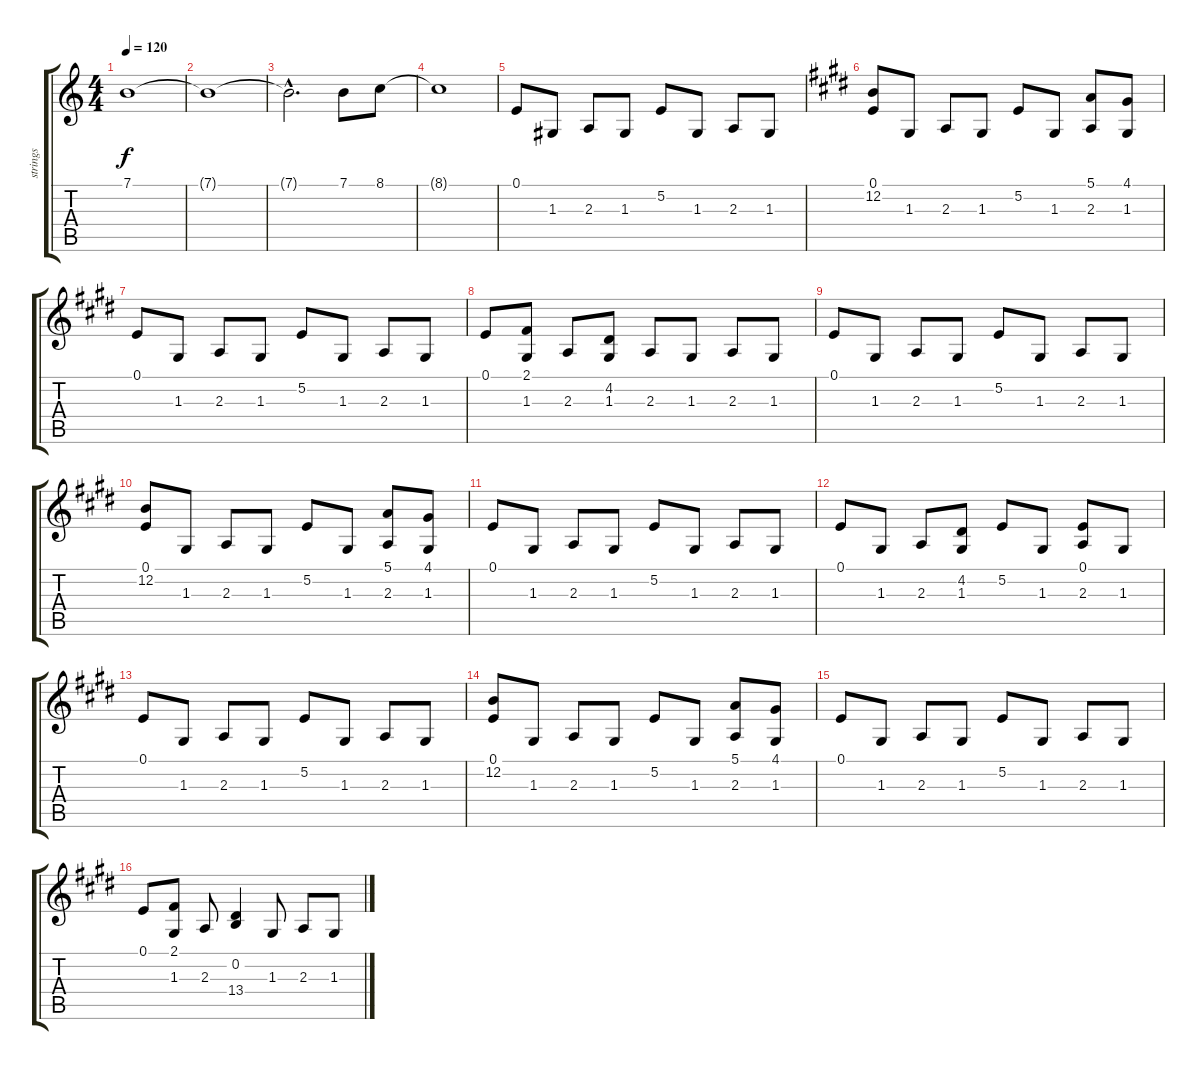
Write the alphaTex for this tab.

\track ("strings" "strings") {instrument stringensemble1}
\staff {score tabs}
\tuning (E4 B3 G3 D3 A2 E2) {hide}
\ts (4 4)
\tempo 120
\clef g2
\ks c
7.1.1{dy f} |
7.1{t}.1 |
7.1{hac t}.2{d} 7.1.8 8.1.8 |
8.1{t}.1 |
0.1.8 1.3.8 2.3.8 1.3.8 5.2.8 1.3.8 2.3.8 1.3.8 |
\ks e
(0.1 12.2).8 1.3.8 2.3.8 1.3.8 5.2.8 1.3.8 (5.1 2.3).8 (4.1 1.3).8 |
0.1.8 1.3.8 2.3.8 1.3.8 5.2.8 1.3.8 2.3.8 1.3.8 |
0.1.8 (2.1 1.3).8 2.3.8 (4.2 1.3).8 2.3.8 1.3.8 2.3.8 1.3.8 |
0.1.8 1.3.8 2.3.8 1.3.8 5.2.8 1.3.8 2.3.8 1.3.8 |
(0.1 12.2).8 1.3.8 2.3.8 1.3.8 5.2.8 1.3.8 (5.1 2.3).8 (4.1 1.3).8 |
0.1.8 1.3.8 2.3.8 1.3.8 5.2.8 1.3.8 2.3.8 1.3.8 |
0.1.8 1.3.8 2.3.8 (4.2 1.3).8 5.2.8 1.3.8 (0.1 2.3).8 1.3.8 |
0.1.8 1.3.8 2.3.8 1.3.8 5.2.8 1.3.8 2.3.8 1.3.8 |
(0.1 12.2).8 1.3.8 2.3.8 1.3.8 5.2.8 1.3.8 (5.1 2.3).8 (4.1 1.3).8 |
0.1.8 1.3.8 2.3.8 1.3.8 5.2.8 1.3.8 2.3.8 1.3.8 |
0.1.8 (2.1 1.3).8 2.3.8 (0.2 13.4).4 1.3.8 2.3.8 1.3.8
